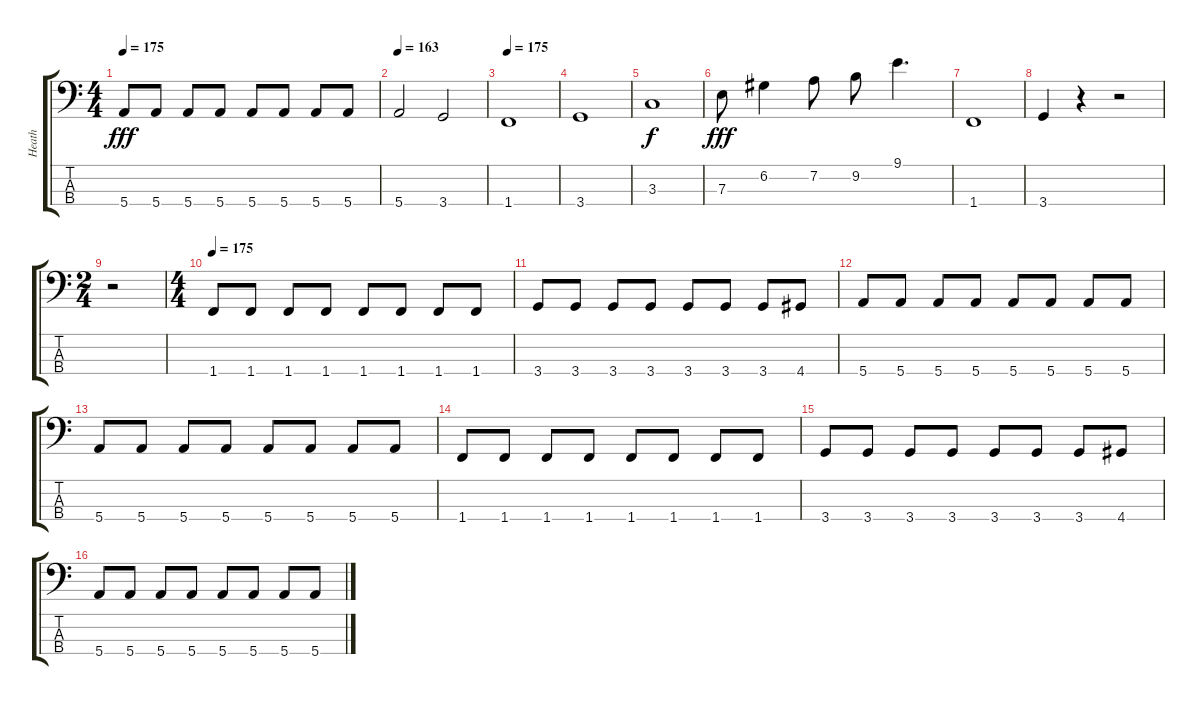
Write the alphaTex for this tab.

\track ("Heath" "Heath") {instrument electricbasspick}
\staff {score tabs}
\tuning (G2 D2 A1 E1) {hide}
\ts (4 4)
\tempo 175
\clef f4
\ks c
5.4.8{dy fff} 5.4.8 5.4.8 5.4.8 5.4.8 5.4.8 5.4.8 5.4.8 |
\tempo 163
5.4.2 3.4.2 |
\tempo 175
1.4.1 |
3.4.1 |
3.3.1{dy f} |
7.3.8{dy fff} 6.2.4 7.2.8 9.2.8 9.1.4{d} |
1.4.1 |
3.4.4 r.4 r.2 |
\ts (2 4)
r.2 |
\ts (4 4)
\tempo 175
1.4.8 1.4.8 1.4.8 1.4.8 1.4.8 1.4.8 1.4.8 1.4.8 |
3.4.8 3.4.8 3.4.8 3.4.8 3.4.8 3.4.8 3.4.8 4.4.8 |
5.4.8 5.4.8 5.4.8 5.4.8 5.4.8 5.4.8 5.4.8 5.4.8 |
5.4.8 5.4.8 5.4.8 5.4.8 5.4.8 5.4.8 5.4.8 5.4.8 |
1.4.8 1.4.8 1.4.8 1.4.8 1.4.8 1.4.8 1.4.8 1.4.8 |
3.4.8 3.4.8 3.4.8 3.4.8 3.4.8 3.4.8 3.4.8 4.4.8 |
5.4.8 5.4.8 5.4.8 5.4.8 5.4.8 5.4.8 5.4.8 5.4.8
